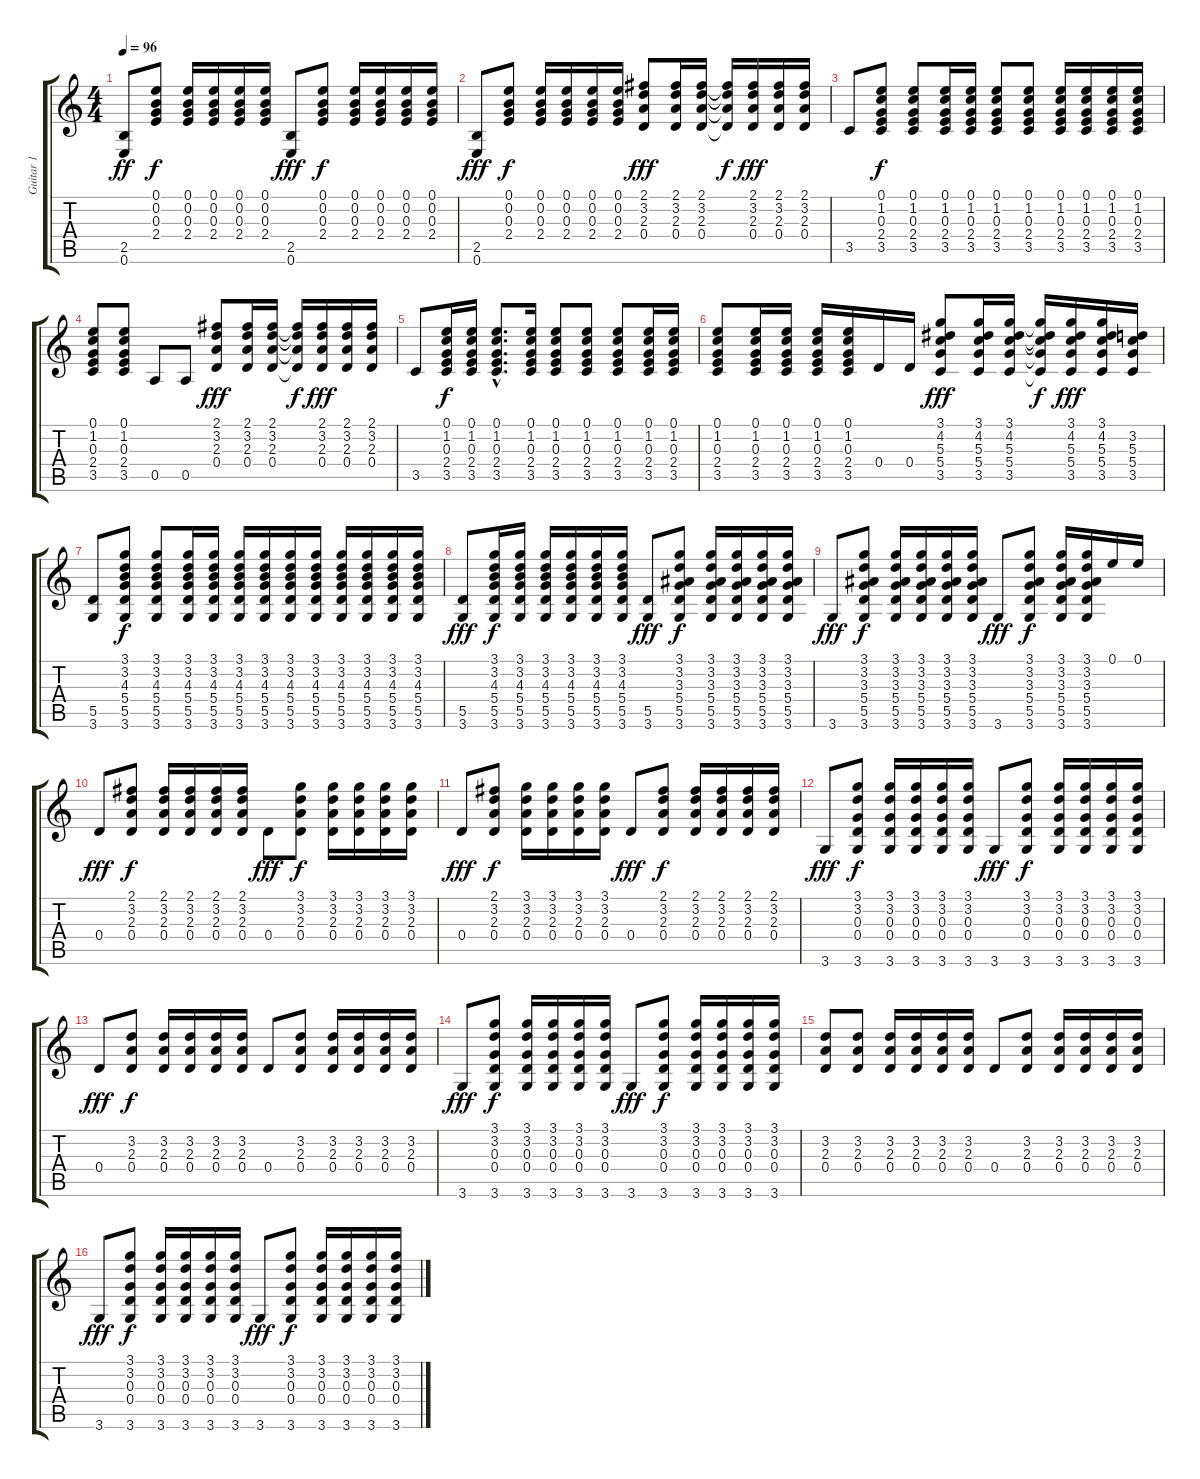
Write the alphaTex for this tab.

\track ("Guitar 1" "Guitar 1") {instrument acousticguitarsteel}
\staff {score tabs}
\tuning (E4 B3 G3 D3 A2 E2) {hide}
\ts (4 4)
\tempo 96
\clef g2
\ks c
(2.5 0.6).8{dy ff} (0.1 0.2 0.3 2.4).8{dy f} (0.1 0.2 0.3 2.4).16 (0.1 0.2 0.3 2.4).16 (0.1 0.2 0.3 2.4).16 (0.1 0.2 0.3 2.4).16 (2.5 0.6).8{dy fff} (0.1 0.2 0.3 2.4).8{dy f} (0.1 0.2 0.3 2.4).16 (0.1 0.2 0.3 2.4).16 (0.1 0.2 0.3 2.4).16 (0.1 0.2 0.3 2.4).16 |
(2.5 0.6).8{dy fff} (0.1 0.2 0.3 2.4).8{dy f} (0.1 0.2 0.3 2.4).16 (0.1 0.2 0.3 2.4).16 (0.1 0.2 0.3 2.4).16 (0.1 0.2 0.3 2.4).16 (2.1 3.2 2.3 0.4).8{dy fff} (2.1 3.2 2.3 0.4).16 (2.1 3.2 2.3 0.4).16 (2.1{t} 3.2{t} 2.3{t} 0.4{t}).16{dy f} (2.1 3.2 2.3 0.4).16{dy fff} (2.1 3.2 2.3 0.4).16 (2.1 3.2 2.3 0.4).16 |
3.5.8 (0.1 1.2 0.3 2.4 3.5).8{dy f} (0.1 1.2 0.3 2.4 3.5).8 (0.1 1.2 0.3 2.4 3.5).16 (0.1 1.2 0.3 2.4 3.5).16 (0.1 1.2 0.3 2.4 3.5).8 (0.1 1.2 0.3 2.4 3.5).8 (0.1 1.2 0.3 2.4 3.5).16 (0.1 1.2 0.3 2.4 3.5).16 (0.1 1.2 0.3 2.4 3.5).16 (0.1 1.2 0.3 2.4 3.5).16 |
(0.1 1.2 0.3 2.4 3.5).8 (0.1 1.2 0.3 2.4 3.5).8 0.5.8 0.5.8 (2.1 3.2 2.3 0.4).8{dy fff} (2.1 3.2 2.3 0.4).16 (2.1 3.2 2.3 0.4).16 (2.1{t} 3.2{t} 2.3{t} 0.4{t}).16{dy f} (2.1 3.2 2.3 0.4).16{dy fff} (2.1 3.2 2.3 0.4).16 (2.1 3.2 2.3 0.4).16 |
3.5.8 (0.1 1.2 0.3 2.4 3.5).16{dy f} (0.1 1.2 0.3 2.4 3.5).16 (0.1{hac} 1.2{hac} 0.3{hac} 2.4{hac} 3.5{hac}).8{d} (0.1 1.2 0.3 2.4 3.5).16 (0.1 1.2 0.3 2.4 3.5).8 (0.1 1.2 0.3 2.4 3.5).8 (0.1 1.2 0.3 2.4 3.5).8 (0.1 1.2 0.3 2.4 3.5).16 (0.1 1.2 0.3 2.4 3.5).16 |
(0.1 1.2 0.3 2.4 3.5).8 (0.1 1.2 0.3 2.4 3.5).16 (0.1 1.2 0.3 2.4 3.5).16 (0.1 1.2 0.3 2.4 3.5).16 (0.1 1.2 0.3 2.4 3.5).16 0.4.16 0.4.16 (3.1 4.2 5.3 5.4 3.5).8{dy fff} (3.1 4.2 5.3 5.4 3.5).16 (3.1 4.2 5.3 5.4 3.5).16 (3.1{t} 4.2{t} 5.3{t} 5.4{t} 3.5{t}).16{dy f} (3.1 4.2 5.3 5.4 3.5).16{dy fff} (3.1 4.2 5.3 5.4 3.5).16 (3.2 5.3 5.4 3.5).16 |
(5.5 3.6).8 (3.1 3.2 4.3 5.4 5.5 3.6).8{dy f} (3.1 3.2 4.3 5.4 5.5 3.6).8 (3.1 3.2 4.3 5.4 5.5 3.6).16 (3.1 3.2 4.3 5.4 5.5 3.6).16 (3.1 3.2 4.3 5.4 5.5 3.6).16 (3.1 3.2 4.3 5.4 5.5 3.6).16 (3.1 3.2 4.3 5.4 5.5 3.6).16 (3.1 3.2 4.3 5.4 5.5 3.6).16 (3.1 3.2 4.3 5.4 5.5 3.6).16 (3.1 3.2 4.3 5.4 5.5 3.6).16 (3.1 3.2 4.3 5.4 5.5 3.6).16 (3.1 3.2 4.3 5.4 5.5 3.6).16 |
(5.5 3.6).8{dy fff} (3.1 3.2 4.3 5.4 5.5 3.6).16{dy f} (3.1 3.2 4.3 5.4 5.5 3.6).16 (3.1 3.2 4.3 5.4 5.5 3.6).16 (3.1 3.2 4.3 5.4 5.5 3.6).16 (3.1 3.2 4.3 5.4 5.5 3.6).16 (3.1 3.2 4.3 5.4 5.5 3.6).16 (5.5 3.6).8{dy fff} (3.1 3.2 3.3 5.4 5.5 3.6).8{dy f} (3.1 3.2 3.3 5.4 5.5 3.6).16 (3.1 3.2 3.3 5.4 5.5 3.6).16 (3.1 3.2 3.3 5.4 5.5 3.6).16 (3.1 3.2 3.3 5.4 5.5 3.6).16 |
3.6.8{dy fff} (3.1 3.2 3.3 5.4 5.5 3.6).8{dy f} (3.1 3.2 3.3 5.4 5.5 3.6).16 (3.1 3.2 3.3 5.4 5.5 3.6).16 (3.1 3.2 3.3 5.4 5.5 3.6).16 (3.1 3.2 3.3 5.4 5.5 3.6).16 3.6.8{dy fff} (3.1 3.2 3.3 5.4 5.5 3.6).8{dy f} (3.1 3.2 3.3 5.4 5.5 3.6).16 (3.1 3.2 3.3 5.4 5.5 3.6).16 0.1.16 0.1.16 |
0.4.8{dy fff} (2.1 3.2 2.3 0.4).8{dy f} (2.1 3.2 2.3 0.4).16 (2.1 3.2 2.3 0.4).16 (2.1 3.2 2.3 0.4).16 (2.1 3.2 2.3 0.4).16 0.4.8{dy fff} (3.1 3.2 2.3 0.4).8{dy f} (3.1 3.2 2.3 0.4).16 (3.1 3.2 2.3 0.4).16 (3.1 3.2 2.3 0.4).16 (3.1 3.2 2.3 0.4).16 |
0.4.8{dy fff} (2.1 3.2 2.3 0.4).8{dy f} (3.1 3.2 2.3 0.4).16 (3.1 3.2 2.3 0.4).16 (3.1 3.2 2.3 0.4).16 (3.1 3.2 2.3 0.4).16 0.4.8{dy fff} (2.1 3.2 2.3 0.4).8{dy f} (2.1 3.2 2.3 0.4).16 (2.1 3.2 2.3 0.4).16 (2.1 3.2 2.3 0.4).16 (2.1 3.2 2.3 0.4).16 |
3.6.8{dy fff} (3.1 3.2 0.3 0.4 3.6).8{dy f} (3.1 3.2 0.3 0.4 3.6).16 (3.1 3.2 0.3 0.4 3.6).16 (3.1 3.2 0.3 0.4 3.6).16 (3.1 3.2 0.3 0.4 3.6).16 3.6.8{dy fff} (3.1 3.2 0.3 0.4 3.6).8{dy f} (3.1 3.2 0.3 0.4 3.6).16 (3.1 3.2 0.3 0.4 3.6).16 (3.1 3.2 0.3 0.4 3.6).16 (3.1 3.2 0.3 0.4 3.6).16 |
0.4.8{dy fff} (3.2 2.3 0.4).8{dy f} (3.2 2.3 0.4).16 (3.2 2.3 0.4).16 (3.2 2.3 0.4).16 (3.2 2.3 0.4).16 0.4.8 (3.2 2.3 0.4).8 (3.2 2.3 0.4).16 (3.2 2.3 0.4).16 (3.2 2.3 0.4).16 (3.2 2.3 0.4).16 |
3.6.8{dy fff} (3.1 3.2 0.3 0.4 3.6).8{dy f} (3.1 3.2 0.3 0.4 3.6).16 (3.1 3.2 0.3 0.4 3.6).16 (3.1 3.2 0.3 0.4 3.6).16 (3.1 3.2 0.3 0.4 3.6).16 3.6.8{dy fff} (3.1 3.2 0.3 0.4 3.6).8{dy f} (3.1 3.2 0.3 0.4 3.6).16 (3.1 3.2 0.3 0.4 3.6).16 (3.1 3.2 0.3 0.4 3.6).16 (3.1 3.2 0.3 0.4 3.6).16 |
(3.2 2.3 0.4).8 (3.2 2.3 0.4).8 (3.2 2.3 0.4).16 (3.2 2.3 0.4).16 (3.2 2.3 0.4).16 (3.2 2.3 0.4).16 0.4.8 (3.2 2.3 0.4).8 (3.2 2.3 0.4).16 (3.2 2.3 0.4).16 (3.2 2.3 0.4).16 (3.2 2.3 0.4).16 |
3.6.8{dy fff} (3.1 3.2 0.3 0.4 3.6).8{dy f} (3.1 3.2 0.3 0.4 3.6).16 (3.1 3.2 0.3 0.4 3.6).16 (3.1 3.2 0.3 0.4 3.6).16 (3.1 3.2 0.3 0.4 3.6).16 3.6.8{dy fff} (3.1 3.2 0.3 0.4 3.6).8{dy f} (3.1 3.2 0.3 0.4 3.6).16 (3.1 3.2 0.3 0.4 3.6).16 (3.1 3.2 0.3 0.4 3.6).16 (3.1 3.2 0.3 0.4 3.6).16
